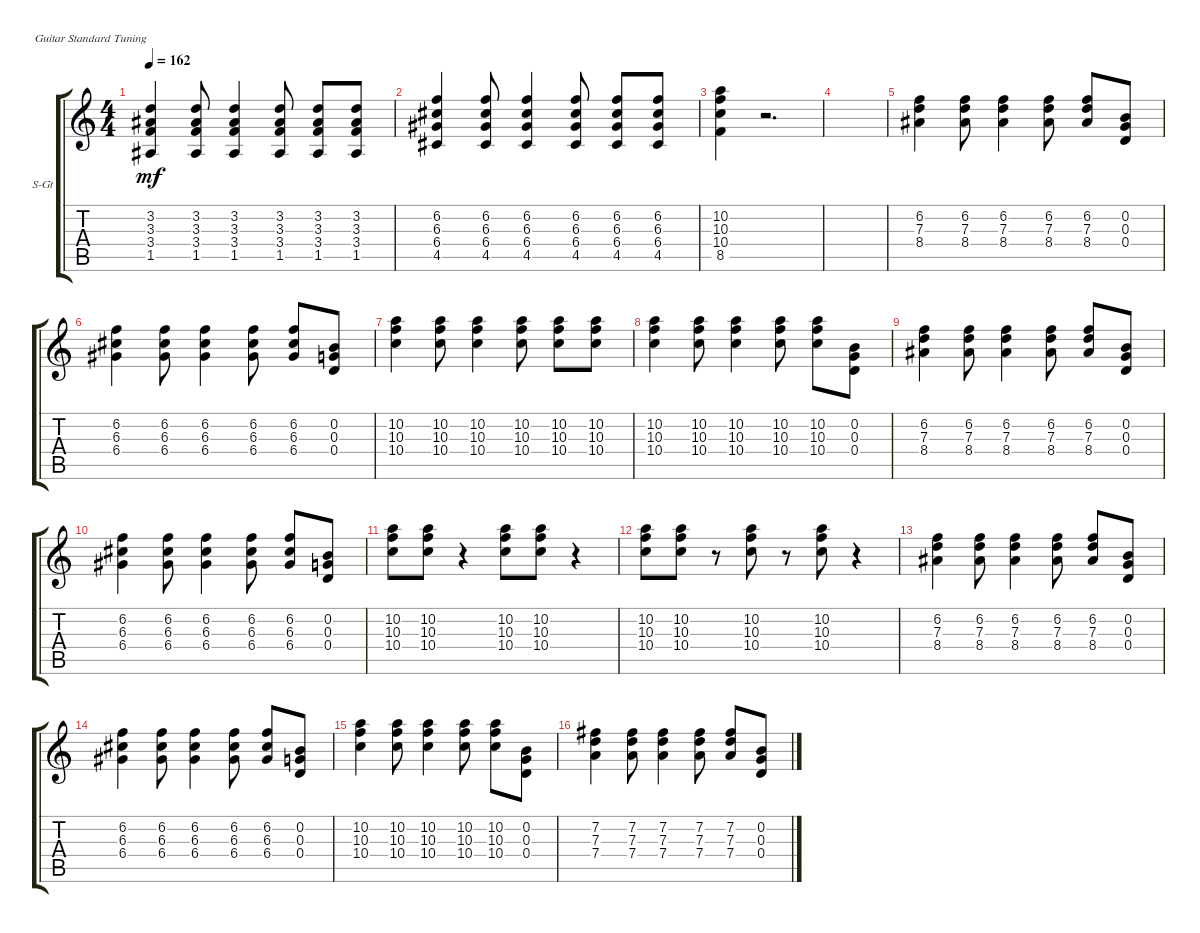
\defaultSystemsLayout 4
\bracketExtendMode groupsimilarinstruments
\firstSystemTrackNameOrientation horizontal
\otherSystemsTrackNameOrientation horizontal
\track ("Steel Guitar" "S-Gt") {instrument acousticguitarsteel}
\staff {score tabs}
\tuning (E4 B3 G3 D3 A2 E2)
\ts (4 4)
\tempo 162
\clef g2
\ks c
(3.4 3.3 1.5 3.2).4{dy mf} (3.3 3.4 3.2 1.5).8 (3.3 3.4 3.2 1.5).4 (3.3 3.4 3.2 1.5).8 (3.3 3.4 3.2 1.5).8 (3.3 3.4 3.2 1.5).8 |
(6.4 6.3 4.5 6.2).4 (6.3 6.4 6.2 4.5).8 (6.3 6.4 6.2 4.5).4 (6.3 6.4 6.2 4.5).8 (6.3 6.4 6.2 4.5).8 (6.3 6.4 6.2 4.5).8 |
(8.5 10.4 10.3 10.2).4 r.2{d} |
|
(8.4 7.3 6.2).4 (6.2 7.3 8.4).8 (6.2 7.3 8.4).4 (6.2 7.3 8.4).8 (6.2 7.3 8.4).8 (0.4 0.3 0.2).8 |
(6.4 6.3 6.2).4 (6.2 6.3 6.4).8 (6.2 6.3 6.4).4 (6.2 6.3 6.4).8 (6.2 6.3 6.4).8 (0.2 0.3 0.4).8 |
(10.4 10.3 10.2).4 (10.2 10.3 10.4).8 (10.2 10.3 10.4).4 (10.2 10.3 10.4).8 (10.2 10.3 10.4).8 (10.3 10.2 10.4).8 |
(10.4 10.3 10.2).4 (10.2 10.3 10.4).8 (10.2 10.3 10.4).4 (10.2 10.3 10.4).8 (10.2 10.3 10.4).8 (0.3 0.2 0.4).8 |
(8.4 7.3 6.2).4 (6.2 7.3 8.4).8 (6.2 7.3 8.4).4 (6.2 7.3 8.4).8 (6.2 7.3 8.4).8 (0.2 0.3 0.4).8 |
(6.4 6.3 6.2).4 (6.2 6.3 6.4).8 (6.2 6.3 6.4).4 (6.2 6.3 6.4).8 (6.2 6.3 6.4).8 (0.2 0.3 0.4).8 |
(10.4 10.3 10.2).8 (10.2 10.3 10.4).8 r.4 (10.2 10.3 10.4).8 (10.2 10.3 10.4).8 r.4 |
(10.4 10.3 10.2).8 (10.2 10.3 10.4).8 r.8 (10.2 10.3 10.4).8 r.8 (10.2 10.3 10.4).8 r.4 |
(8.4 7.3 6.2).4 (6.2 7.3 8.4).8 (6.2 7.3 8.4).4 (6.2 7.3 8.4).8 (6.2 7.3 8.4).8 (0.2 0.3 0.4).8 |
(6.4 6.3 6.2).4 (6.2 6.3 6.4).8 (6.2 6.3 6.4).4 (6.2 6.3 6.4).8 (6.2 6.3 6.4).8 (0.2 0.3 0.4).8 |
(10.4 10.3 10.2).4 (10.2 10.3 10.4).8 (10.2 10.3 10.4).4 (10.2 10.3 10.4).8 (10.2 10.3 10.4).8 (0.4 0.3 0.2).8 |
(7.4 7.3 7.2).4 (7.2 7.3 7.4).8 (7.2 7.3 7.4).4 (7.2 7.3 7.4).8 (7.2 7.3 7.4).8 (0.4 0.3 0.2).8
